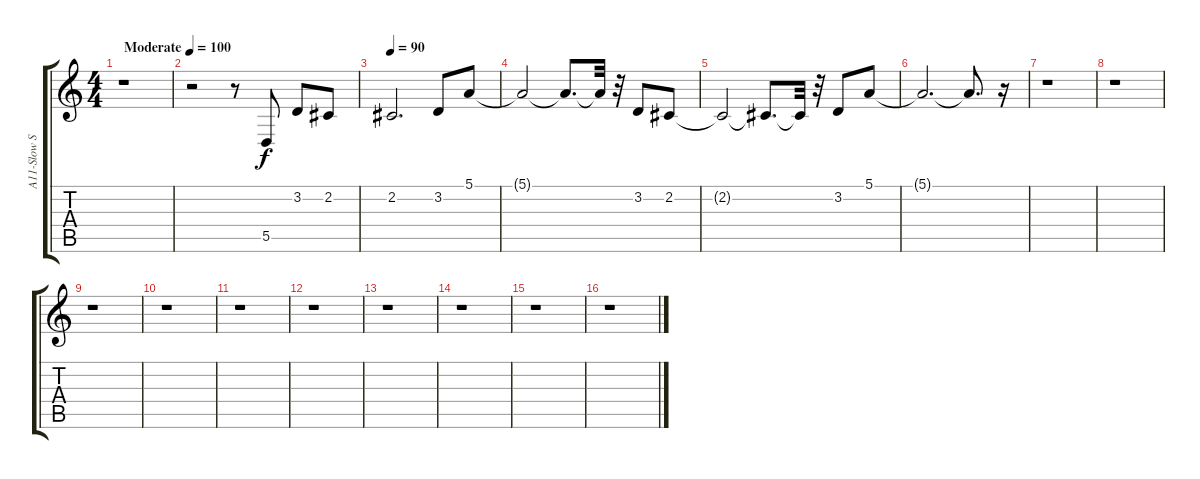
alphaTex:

\track ("A11-Slow Strings" "A11-Slow S") {instrument stringensemble2}
\staff {score tabs}
\tuning (E4 B3 G3 D3 A2 E2) {hide}
\ts (4 4)
\tempo (100 "Moderate")
\clef g2
\ks c
r.1{dy f instrument stringensemble2} |
r.2 r.8 5.5.8 3.2.8 2.2.8 |
\tempo 90
2.2.2{d} 3.2.8 5.1.8 |
5.1{t}.2 5.1{t}.8{d} 5.1{t}.32 r.32 3.2.8 2.2.8 |
2.2{t}.2 2.2{t}.8{d} 2.2{t}.32 r.32 3.2.8 5.1.8 |
5.1{t}.2{d} 5.1{t}.8{d} r.16 |
r.1 |
r.1 |
r.1 |
r.1 |
r.1 |
r.1 |
r.1 |
r.1 |
r.1 |
r.1
